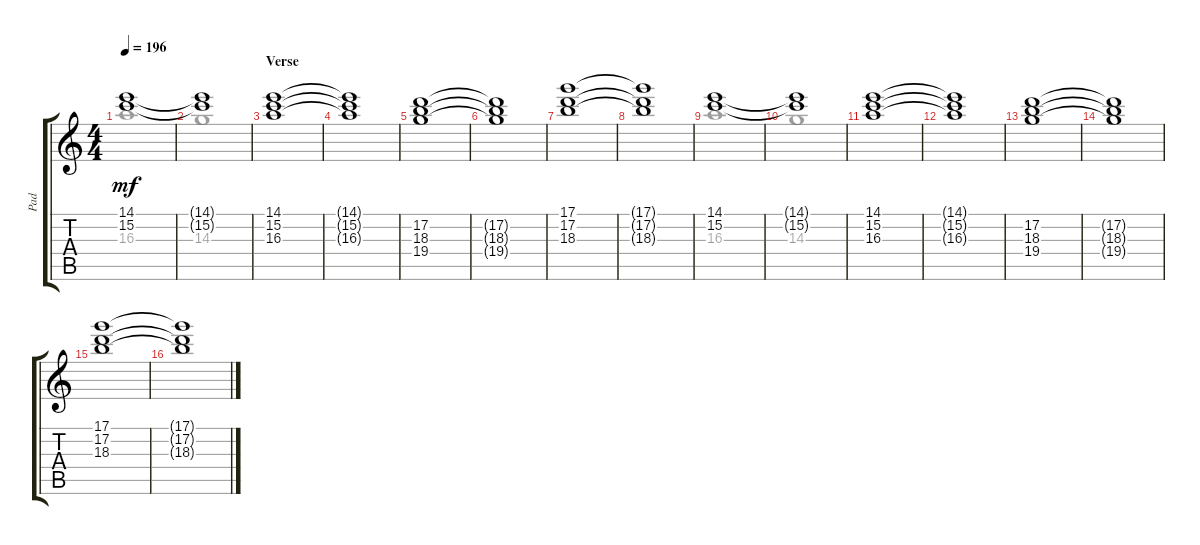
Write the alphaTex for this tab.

\track ("Pad" "Pad") {instrument electricguitarclean}
\staff {score tabs}
\tuning (D4 A3 F3 C3 G2 C2) {hide}
\voice
\ts (4 4)
\tempo 196
\clef g2
\ks aminor
(14.1 15.2).1{dy mf} |
(14.1{t} 15.2{t}).1 |
\section ("" "Verse")
(14.1 15.2 16.3).1 |
(14.1{t} 15.2{t} 16.3{t}).1 |
(17.2 18.3 19.4).1 |
(17.2{t} 18.3{t} 19.4{t}).1 |
(17.1 17.2 18.3).1 |
(17.1{t} 17.2{t} 18.3{t}).1 |
(14.1 15.2).1 |
(14.1{t} 15.2{t}).1 |
(14.1 15.2 16.3).1 |
(14.1{t} 15.2{t} 16.3{t}).1 |
(17.2 18.3 19.4).1 |
(17.2{t} 18.3{t} 19.4{t}).1 |
(17.1 17.2 18.3).1 |
(17.1{t} 17.2{t} 18.3{t}).1
\voice
\clef g2
\ottava regular
\simile none
\ks aminor
16.3.1{dy mf} |
14.3.1 |
|
|
|
|
|
|
16.3.1 |
14.3.1 |
|
|
|
|
|
